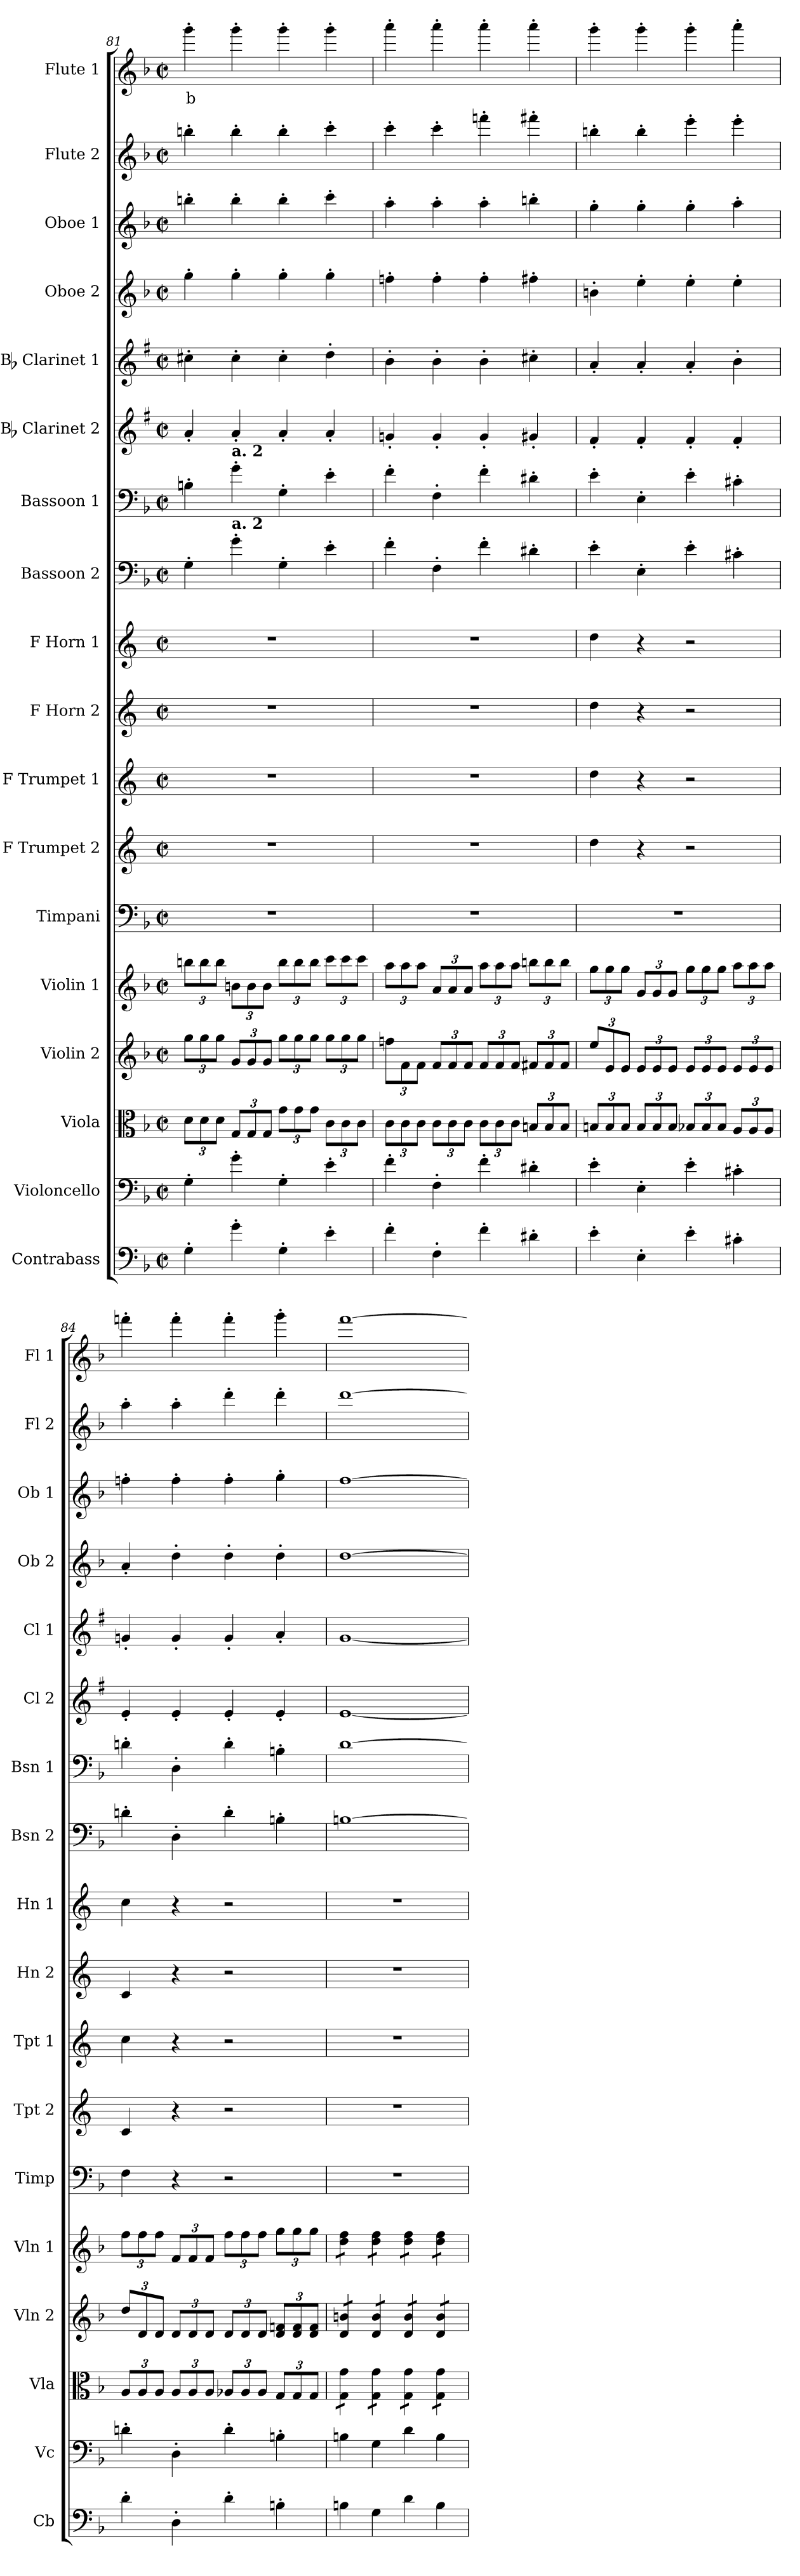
**kern	**dynam	**kern	**dynam	**kern	**dynam	**kern	**dynam	**kern	**dynam	**kern	**kern	**kern	**kern	**kern	**kern	**dynam	**kern	**dynam	**kern	**dynam	**kern	**dynam	**kern	**dynam	**kern	**dynam	**kern	**dynam	**kern	**text	**dynam
*part18	*part18	*part17	*part17	*part16	*part16	*part15	*part15	*part14	*part14	*part13	*part12	*part11	*part10	*part9	*part8	*part8	*part7	*part7	*part6	*part6	*part5	*part5	*part4	*part4	*part3	*part3	*part2	*part2	*part1	*part1	*part1
*staff18	*staff18	*staff17	*staff17	*staff16	*staff16	*staff15	*staff15	*staff14	*staff14	*staff13	*staff12	*staff11	*staff10	*staff9	*staff8	*staff8	*staff7	*staff7	*staff6	*staff6	*staff5	*staff5	*staff4	*staff4	*staff3	*staff3	*staff2	*staff2	*staff1	*staff1	*staff1
*I"Contrabass	*	*I"Violoncello	*	*I"Viola	*	*I"Violin 2	*	*I"Violin 1	*	*I"Timpani	*I"F Trumpet 2	*I"F Trumpet 1	*I"F Horn 2	*I"F Horn 1	*I"Bassoon 2	*	*I"Bassoon 1	*	*I"Bb Clarinet 2	*	*I"Bb Clarinet 1	*	*I"Oboe 2	*	*I"Oboe 1	*	*I"Flute 2	*	*I"Flute 1	*	*
*I'Cb	*	*I'Vc	*	*I'Vla	*	*I'Vln 2	*	*I'Vln 1	*	*I'Timp	*I'Tpt 2	*I'Tpt 1	*I'Hn 2	*I'Hn 1	*I'Bsn 2	*	*I'Bsn 1	*	*I'Cl 2	*	*I'Cl 1	*	*I'Ob 2	*	*I'Ob 1	*	*I'Fl 2	*	*I'Fl 1	*	*
*clefF4	*	*clefF4	*	*clefC3	*	*clefG2	*	*clefG2	*	*clefF4	*clefG2	*clefG2	*clefG2	*clefG2	*clefF4	*	*clefF4	*	*clefG2	*	*clefG2	*	*clefG2	*	*clefG2	*	*clefG2	*	*clefG2	*	*
*ITrd7c12	*	*	*	*	*	*	*	*	*	*	*ITrd-3c-5	*ITrd-3c-5	*ITrd4c7	*ITrd4c7	*	*	*	*	*ITrd1c2	*	*ITrd1c2	*	*	*	*	*	*	*	*	*	*
*k[b-]	*	*k[b-]	*	*k[b-]	*	*k[b-]	*	*k[b-]	*	*k[b-]	*k[b-]	*k[b-]	*k[b-]	*k[b-]	*k[b-]	*	*k[b-]	*	*k[b-]	*	*k[b-]	*	*k[b-]	*	*k[b-]	*	*k[b-]	*	*k[b-]	*	*
*M2/2	*	*M2/2	*	*M2/2	*	*M2/2	*	*M2/2	*	*M2/2	*M2/2	*M2/2	*M2/2	*M2/2	*M2/2	*	*M2/2	*	*M2/2	*	*M2/2	*	*M2/2	*	*M2/2	*	*M2/2	*	*M2/2	*	*
*met(c|)	*	*met(c|)	*	*met(c|)	*	*met(c|)	*	*met(c|)	*	*met(c|)	*met(c|)	*met(c|)	*met(c|)	*met(c|)	*met(c|)	*	*met(c|)	*	*met(c|)	*	*met(c|)	*	*met(c|)	*	*met(c|)	*	*met(c|)	*	*met(c|)	*	*
*	*	*	*	*Xbrackettup	*	*Xbrackettup	*	*Xbrackettup	*	*	*	*	*	*	*	*	*	*	*	*	*	*	*	*	*	*	*	*	*	*	*
=81	=81	=81	=81	=81	=81	=81	=81	=81	=81	=81	=81	=81	=81	=81	=81	=81	=81	=81	=81	=81	=81	=81	=81	=81	=81	=81	=81	=81	=81	=81	=81
!	!	!	!	!	!	!	!	!	!	!	!	!	!	!	!	!	!	!	!	!	!	!	!	!	!	!	!	!	!	!LO:LY:b:color=#FF0000	!
4GG'\	.	4G'\	.	12d\L	.	12gg\L	.	12bbn\L	.	1r	1r	1r	1r	1r	4G'\	.	4Bn'\	.	4g'/	.	4bn'\	.	4gg'\	.	4bbn'\	.	4bbn'\	.	4ggg'\	b	.
.	.	.	.	12d\	.	12gg\	.	12bb\	.	.	.	.	.	.	.	.	.	.	.	.	.	.	.	.	.	.	.	.	.	.	.
.	.	.	.	12d\J	.	12gg\J	.	12bb\J	.	.	.	.	.	.	.	.	.	.	.	.	.	.	.	.	.	.	.	.	.	.	.
!	!	!	!	!	!	!	!	!	!	!	!	!	!	!	!	!	!LO:TX:a:B:t=a. 2	!	!	!	!	!	!	!	!	!	!	!	!	!	!
!	!	!	!	!	!	!	!	!	!	!	!	!	!	!	!LO:TX:a:B:t=a. 2	!	!	!	!	!	!	!	!	!	!	!	!	!	!	!	!
4G'\	.	4g'\	.	12G/L	.	12g/L	.	12bn\L	.	.	.	.	.	.	4g'\	.	4g'\	.	4g'/	.	4b'\	.	4gg'\	.	4bb'\	.	4bb'\	.	4ggg'\	.	.
.	.	.	.	12G/	.	12g/	.	12b\	.	.	.	.	.	.	.	.	.	.	.	.	.	.	.	.	.	.	.	.	.	.	.
.	.	.	.	12G/J	.	12g/J	.	12b\J	.	.	.	.	.	.	.	.	.	.	.	.	.	.	.	.	.	.	.	.	.	.	.
4GG'\	.	4G'\	.	12g\L	.	12gg\L	.	12bb\L	.	.	.	.	.	.	4G'\	.	4G'\	.	4g'/	.	4b'\	.	4gg'\	.	4bb'\	.	4bb'\	.	4ggg'\	.	.
.	.	.	.	12g\	.	12gg\	.	12bb\	.	.	.	.	.	.	.	.	.	.	.	.	.	.	.	.	.	.	.	.	.	.	.
.	.	.	.	12g\J	.	12gg\J	.	12bb\J	.	.	.	.	.	.	.	.	.	.	.	.	.	.	.	.	.	.	.	.	.	.	.
4E'\	.	4e'\	.	12c\L	.	12gg\L	.	12ccc\L	.	.	.	.	.	.	4e'\	.	4e'\	.	4g'/	.	4cc'\	.	4gg'\	.	4ccc'\	.	4ccc'\	.	4ggg'\	.	.
.	.	.	.	12c\	.	12gg\	.	12ccc\	.	.	.	.	.	.	.	.	.	.	.	.	.	.	.	.	.	.	.	.	.	.	.
.	.	.	.	12c\J	.	12gg\J	.	12ccc\J	.	.	.	.	.	.	.	.	.	.	.	.	.	.	.	.	.	.	.	.	.	.	.
!!LO:PB:g=z
=82	=82	=82	=82	=82	=82	=82	=82	=82	=82	=82	=82	=82	=82	=82	=82	=82	=82	=82	=82	=82	=82	=82	=82	=82	=82	=82	=82	=82	=82	=82	=82
4F'\	.	4f'\	.	12c\L	.	12ffn\L	.	12aa\L	.	1r	1r	1r	1r	1r	4f'\	.	4f'\	.	4fn'/	.	4a'\	.	4ffn'\	.	4aa'\	.	4ccc'\	.	4aaa'\	.	.
.	.	.	.	12c\	.	12f\	.	12aa\	.	.	.	.	.	.	.	.	.	.	.	.	.	.	.	.	.	.	.	.	.	.	.
.	.	.	.	12c\J	.	12f\J	.	12aa\J	.	.	.	.	.	.	.	.	.	.	.	.	.	.	.	.	.	.	.	.	.	.	.
4FF'\	.	4F'\	.	12c\L	.	12f/L	.	12a/L	.	.	.	.	.	.	4F'\	.	4F'\	.	4f'/	.	4a'\	.	4ff'\	.	4aa'\	.	4ccc'\	.	4aaa'\	.	.
.	.	.	.	12c\	.	12f/	.	12a/	.	.	.	.	.	.	.	.	.	.	.	.	.	.	.	.	.	.	.	.	.	.	.
.	.	.	.	12c\J	.	12f/J	.	12a/J	.	.	.	.	.	.	.	.	.	.	.	.	.	.	.	.	.	.	.	.	.	.	.
4F'\	.	4f'\	.	12c\L	.	12f/L	.	12aa\L	.	.	.	.	.	.	4f'\	.	4f'\	.	4f'/	.	4a'\	.	4ff'\	.	4aa'\	.	4fffn'\	.	4aaa'\	.	.
.	.	.	.	12c\	.	12f/	.	12aa\	.	.	.	.	.	.	.	.	.	.	.	.	.	.	.	.	.	.	.	.	.	.	.
.	.	.	.	12c\J	.	12f/J	.	12aa\J	.	.	.	.	.	.	.	.	.	.	.	.	.	.	.	.	.	.	.	.	.	.	.
4D#X'\	.	4d#X'\	.	12Bn/L	.	12f#X/L	.	12bbn\L	.	.	.	.	.	.	4d#X'\	.	4d#X'\	.	4f#X'/	.	4bn'\	.	4ff#X'\	.	4bbn'\	.	4fff#X'\	.	4aaa'\	.	.
.	.	.	.	12B/	.	12f#/	.	12bb\	.	.	.	.	.	.	.	.	.	.	.	.	.	.	.	.	.	.	.	.	.	.	.
.	.	.	.	12B/J	.	12f#/J	.	12bb\J	.	.	.	.	.	.	.	.	.	.	.	.	.	.	.	.	.	.	.	.	.	.	.
=83	=83	=83	=83	=83	=83	=83	=83	=83	=83	=83	=83	=83	=83	=83	=83	=83	=83	=83	=83	=83	=83	=83	=83	=83	=83	=83	=83	=83	=83	=83	=83
4E'\	.	4e'\	.	12Bn/L	.	12ee/L	.	12gg\L	.	1r	4gg\	4gg\	4g\	4g\	4e'\	.	4e'\	.	4e'/	.	4g'/	.	4bn'\	.	4gg'\	.	4bbn'\	.	4ggg'\	.	.
.	.	.	.	12B/	.	12e/	.	12gg\	.	.	.	.	.	.	.	.	.	.	.	.	.	.	.	.	.	.	.	.	.	.	.
.	.	.	.	12B/J	.	12e/J	.	12gg\J	.	.	.	.	.	.	.	.	.	.	.	.	.	.	.	.	.	.	.	.	.	.	.
4EE'\	.	4E'\	.	12B/L	.	12e/L	.	12g/L	.	.	4r	4r	4r	4r	4E'\	.	4E'\	.	4e'/	.	4g'/	.	4ee'\	.	4gg'\	.	4bb'\	.	4ggg'\	.	.
.	.	.	.	12B/	.	12e/	.	12g/	.	.	.	.	.	.	.	.	.	.	.	.	.	.	.	.	.	.	.	.	.	.	.
.	.	.	.	12B/J	.	12e/J	.	12g/J	.	.	.	.	.	.	.	.	.	.	.	.	.	.	.	.	.	.	.	.	.	.	.
4E'\	.	4e'\	.	12B-X/L	.	12e/L	.	12gg\L	.	.	2r	2r	2r	2r	4e'\	.	4e'\	.	4e'/	.	4g'/	.	4ee'\	.	4gg'\	.	4eee'\	.	4ggg'\	.	.
.	.	.	.	12B-/	.	12e/	.	12gg\	.	.	.	.	.	.	.	.	.	.	.	.	.	.	.	.	.	.	.	.	.	.	.
.	.	.	.	12B-/J	.	12e/J	.	12gg\J	.	.	.	.	.	.	.	.	.	.	.	.	.	.	.	.	.	.	.	.	.	.	.
4C#X'\	.	4c#X'\	.	12A/L	.	12e/L	.	12aa\L	.	.	.	.	.	.	4c#X'\	.	4c#X'\	.	4e'/	.	4a'\	.	4ee'\	.	4aa'\	.	4eee'\	.	4aaa'\	.	.
.	.	.	.	12A/	.	12e/	.	12aa\	.	.	.	.	.	.	.	.	.	.	.	.	.	.	.	.	.	.	.	.	.	.	.
.	.	.	.	12A/J	.	12e/J	.	12aa\J	.	.	.	.	.	.	.	.	.	.	.	.	.	.	.	.	.	.	.	.	.	.	.
=84	=84	=84	=84	=84	=84	=84	=84	=84	=84	=84	=84	=84	=84	=84	=84	=84	=84	=84	=84	=84	=84	=84	=84	=84	=84	=84	=84	=84	=84	=84	=84
4D'\	.	4dn'\	.	12A/L	.	12dd/L	.	12ff\L	.	4F\	4f/	4ff\	4F/	4f\	4dn'\	.	4dn'\	.	4d'/	.	4fn'/	.	4a'/	.	4ffn'\	.	4aa'\	.	4fffn'\	.	.
.	.	.	.	12A/	.	12d/	.	12ff\	.	.	.	.	.	.	.	.	.	.	.	.	.	.	.	.	.	.	.	.	.	.	.
.	.	.	.	12A/J	.	12d/J	.	12ff\J	.	.	.	.	.	.	.	.	.	.	.	.	.	.	.	.	.	.	.	.	.	.	.
4DD'\	.	4D'\	.	12A/L	.	12d/L	.	12f/L	.	4r	4r	4r	4r	4r	4D'\	.	4D'\	.	4d'/	.	4f'/	.	4dd'\	.	4ff'\	.	4aa'\	.	4fff'\	.	.
.	.	.	.	12A/	.	12d/	.	12f/	.	.	.	.	.	.	.	.	.	.	.	.	.	.	.	.	.	.	.	.	.	.	.
.	.	.	.	12A/J	.	12d/J	.	12f/J	.	.	.	.	.	.	.	.	.	.	.	.	.	.	.	.	.	.	.	.	.	.	.
4D'\	.	4d'\	.	12A-X/L	.	12d/L	.	12ff\L	.	2r	2r	2r	2r	2r	4d'\	.	4d'\	.	4d'/	.	4f'/	.	4dd'\	.	4ff'\	.	4ddd'\	.	4fff'\	.	.
.	.	.	.	12A-/	.	12d/	.	12ff\	.	.	.	.	.	.	.	.	.	.	.	.	.	.	.	.	.	.	.	.	.	.	.
.	.	.	.	12A-/J	.	12d/J	.	12ff\J	.	.	.	.	.	.	.	.	.	.	.	.	.	.	.	.	.	.	.	.	.	.	.
4BBn'\	.	4Bn'\	.	12G/L	.	12d/ 12fn/L	.	12gg\L	.	.	.	.	.	.	4Bn'\	.	4Bn'\	.	4d'/	.	4g'/	.	4dd'\	.	4gg'\	.	4ddd'\	.	4ggg'\	.	.
.	.	.	.	12G/	.	12d/ 12f/	.	12gg\	.	.	.	.	.	.	.	.	.	.	.	.	.	.	.	.	.	.	.	.	.	.	.
.	.	.	.	12G/J	.	12d/ 12f/J	.	12gg\J	.	.	.	.	.	.	.	.	.	.	.	.	.	.	.	.	.	.	.	.	.	.	.
=85	=85	=85	=85	=85	=85	=85	=85	=85	=85	=85	=85	=85	=85	=85	=85	=85	=85	=85	=85	=85	=85	=85	=85	=85	=85	=85	=85	=85	=85	=85	=85
!	!LO:DY:b	!	!	!	!	!	!	!	!	!	!	!	!	!	!	!	!	!	!	!	!	!	!	!	!	!	!	!	!	!	!
!	!LO:DY:n=1:b	!	!LO:DY:b	!	!	!	!	!	!	!	!	!	!	!	!	!	!	!	!	!	!	!	!	!	!	!	!	!	!	!	!
!	!	!	!LO:DY:n=1:b	!	!LO:DY:b	!	!	!	!	!	!	!	!	!	!	!	!	!	!	!	!	!	!	!	!	!	!	!	!	!	!
!	!	!	!	!	!LO:DY:n=1:b	!	!	!	!	!	!	!	!	!	!	!	!	!	!	!	!	!	!	!	!	!	!	!	!	!	!
!	!	!	!	!	!LO:DY:n=2:b	!	!	!	!	!	!	!	!	!	!	!	!	!	!	!	!	!	!	!	!	!	!	!	!	!	!
!	!	!	!	!	!LO:DY:n=3:b	!	!LO:DY:b	!	!	!	!	!	!	!	!	!	!	!	!	!	!	!	!	!	!	!	!	!	!	!	!
!	!	!	!	!	!	!	!LO:DY:n=1:b	!	!	!	!	!	!	!	!	!	!	!	!	!	!	!	!	!	!	!	!	!	!	!	!
!	!	!	!	!	!	!	!LO:DY:n=2:b	!	!	!	!	!	!	!	!	!	!	!	!	!	!	!	!	!	!	!	!	!	!	!	!
!	!	!	!	!	!	!	!LO:DY:n=3:b	!	!LO:DY:b	!	!	!	!	!	!	!	!	!	!	!	!	!	!	!	!	!	!	!	!	!	!
!	!	!	!	!	!	!	!	!	!LO:DY:n=1:b	!	!	!	!	!	!	!	!	!	!	!	!	!	!	!	!	!	!	!	!	!	!
!	!	!	!	!	!	!	!	!	!LO:DY:n=2:b	!	!	!	!	!	!	!	!	!	!	!	!	!	!	!	!	!	!	!	!	!	!
!	!	!	!	!	!	!	!	!	!LO:DY:n=3:b	!	!	!	!	!	!	!LO:DY:b	!	!	!	!	!	!	!	!	!	!	!	!	!	!	!
!	!	!	!	!	!	!	!	!	!	!	!	!	!	!	!	!LO:DY:n=1:b	!	!LO:DY:b	!	!	!	!	!	!	!	!	!	!	!	!	!
!	!	!	!	!	!	!	!	!	!	!	!	!	!	!	!	!	!	!LO:DY:n=1:b	!	!LO:DY:b	!	!	!	!	!	!	!	!	!	!	!
!	!	!	!	!	!	!	!	!	!	!	!	!	!	!	!	!	!	!	!	!LO:DY:n=1:b	!	!LO:DY:b	!	!	!	!	!	!	!	!	!
!	!	!	!	!	!	!	!	!	!	!	!	!	!	!	!	!	!	!	!	!	!	!LO:DY:n=1:b	!	!LO:DY:b	!	!	!	!	!	!	!
!	!	!	!	!	!	!	!	!	!	!	!	!	!	!	!	!	!	!	!	!	!	!	!	!LO:DY:n=1:b	!	!LO:DY:b	!	!	!	!	!
!	!	!	!	!	!	!	!	!	!	!	!	!	!	!	!	!	!	!	!	!	!	!	!	!	!	!LO:DY:n=1:b	!	!LO:DY:b	!	!	!
!	!	!	!	!	!	!	!	!	!	!	!	!	!	!	!	!	!	!	!	!	!	!	!	!	!	!	!	!LO:DY:n=1:b	!	!	!LO:DY:b
!	!	!	!	!	!	!	!	!	!	!	!	!	!	!	!	!	!	!	!	!	!	!	!	!	!	!	!	!	!	!	!LO:DY:n=1:b
*	*	*	*	*tremolo	*	*	*	*	*	*	*	*	*	*	*	*	*	*	*	*	*	*	*	*	*	*	*	*	*	*	*
*	*	*	*	*	*	*tremolo	*	*	*	*	*	*	*	*	*	*	*	*	*	*	*	*	*	*	*	*	*	*	*	*	*
*	*	*	*	*	*	*	*	*tremolo	*	*	*	*	*	*	*	*	*	*	*	*	*	*	*	*	*	*	*	*	*	*	*
4BBn\	other-dynamics f	4Bn\	other-dynamics f	12G\ 12g\L	other-dynamics f other-dynamics f	12d/ 12bn/L	other-dynamics f other-dynamics f	12dd\ 12ff\L	other-dynamics f other-dynamics f	1r	1r	1r	1r	1r	[1Bn	other-dynamics f	[1d	other-dynamics f	[1d	other-dynamics f	[1f	other-dynamics f	[1dd	other-dynamics f	[1ff	other-dynamics f	[1ddd	other-dynamics f	[1fff	.	other-dynamics f
.	.	.	.	12G\ 12g\	.	12d/ 12bn/	.	12dd\ 12ff\	.	.	.	.	.	.	.	.	.	.	.	.	.	.	.	.	.	.	.	.	.	.	.
.	.	.	.	12G\ 12g\J	.	12d/ 12bn/J	.	12dd\ 12ff\J	.	.	.	.	.	.	.	.	.	.	.	.	.	.	.	.	.	.	.	.	.	.	.
4GG\	.	4G\	.	12G\ 12g\L	.	12d/ 12b/L	.	12dd\ 12ff\L	.	.	.	.	.	.	.	.	.	.	.	.	.	.	.	.	.	.	.	.	.	.	.
.	.	.	.	12G\ 12g\	.	12d/ 12b/	.	12dd\ 12ff\	.	.	.	.	.	.	.	.	.	.	.	.	.	.	.	.	.	.	.	.	.	.	.
.	.	.	.	12G\ 12g\J	.	12d/ 12b/J	.	12dd\ 12ff\J	.	.	.	.	.	.	.	.	.	.	.	.	.	.	.	.	.	.	.	.	.	.	.
4D\	.	4d\	.	12G\ 12g\L	.	12d/ 12b/L	.	12dd\ 12ff\L	.	.	.	.	.	.	.	.	.	.	.	.	.	.	.	.	.	.	.	.	.	.	.
.	.	.	.	12G\ 12g\	.	12d/ 12b/	.	12dd\ 12ff\	.	.	.	.	.	.	.	.	.	.	.	.	.	.	.	.	.	.	.	.	.	.	.
.	.	.	.	12G\ 12g\J	.	12d/ 12b/J	.	12dd\ 12ff\J	.	.	.	.	.	.	.	.	.	.	.	.	.	.	.	.	.	.	.	.	.	.	.
4BB\	.	4B\	.	12G\ 12g\L	.	12d/ 12b/L	.	12dd\ 12ff\L	.	.	.	.	.	.	.	.	.	.	.	.	.	.	.	.	.	.	.	.	.	.	.
.	.	.	.	12G\ 12g\	.	12d/ 12b/	.	12dd\ 12ff\	.	.	.	.	.	.	.	.	.	.	.	.	.	.	.	.	.	.	.	.	.	.	.
.	.	.	.	12G\ 12g\J	.	12d/ 12b/J	.	12dd\ 12ff\J	.	.	.	.	.	.	.	.	.	.	.	.	.	.	.	.	.	.	.	.	.	.	.
*	*	*	*	*	*	*	*	*Xtremolo	*	*	*	*	*	*	*	*	*	*	*	*	*	*	*	*	*	*	*	*	*	*	*
*	*	*	*	*	*	*Xtremolo	*	*	*	*	*	*	*	*	*	*	*	*	*	*	*	*	*	*	*	*	*	*	*	*	*
*	*	*	*	*Xtremolo	*	*	*	*	*	*	*	*	*	*	*	*	*	*	*	*	*	*	*	*	*	*	*	*	*	*	*
=	=	=	=	=	=	=	=	=	=	=	=	=	=	=	=	=	=	=	=	=	=	=	=	=	=	=	=	=	=	=	=
*-	*-	*-	*-	*-	*-	*-	*-	*-	*-	*-	*-	*-	*-	*-	*-	*-	*-	*-	*-	*-	*-	*-	*-	*-	*-	*-	*-	*-	*-	*-	*-
